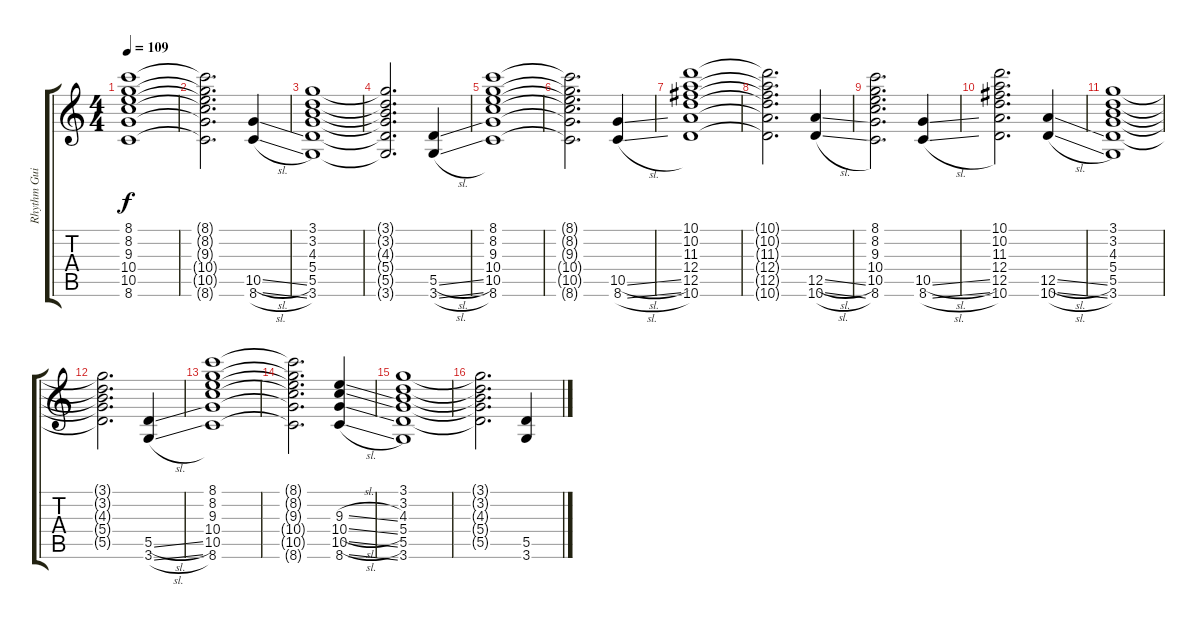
\track ("Rhythm Guitar" "Rhythm Gui") {instrument overdrivenguitar}
\staff {score tabs}
\tuning (E4 B3 G3 D3 A2 E2) {hide}
\ts (4 4)
\tempo 109
\clef g2
\ks c
(8.1 8.2 9.3 10.4 10.5 8.6).1{dy f} |
(8.1{t} 8.2{t} 9.3{t} 10.4{t} 10.5{t} 8.6{t}).2{d} (10.5{sl} 8.6{sl}).4 |
(3.1 3.2 4.3 5.4 5.5 3.6).1 |
(3.1{t} 3.2{t} 4.3{t} 5.4{t} 5.5{t} 3.6{t}).2{d} (5.5{sl} 3.6{sl}).4 |
(8.1 8.2 9.3 10.4 10.5 8.6).1 |
(8.1{t} 8.2{t} 9.3{t} 10.4{t} 10.5{t} 8.6{t}).2{d} (10.5{sl} 8.6{sl}).4 |
(10.1 10.2 11.3 12.4 12.5 10.6).1 |
(10.1{t} 10.2{t} 11.3{t} 12.4{t} 12.5{t} 10.6{t}).2{d} (12.5{sl} 10.6{sl}).4 |
(8.1 8.2 9.3 10.4 10.5 8.6).2{d} (10.5{sl} 8.6{sl}).4 |
(10.1 10.2 11.3 12.4 12.5 10.6).2{d} (12.5{sl} 10.6{sl}).4 |
(3.1 3.2 4.3 5.4 5.5 3.6).1 |
(3.1{t} 3.2{t} 4.3{t} 5.4{t} 5.5{t}).2{d} (5.5{sl} 3.6{sl}).4 |
(8.1 8.2 9.3 10.4 10.5 8.6).1 |
(8.1{t} 8.2{t} 9.3{t} 10.4{t} 10.5{t} 8.6{t}).2{d} (9.3{sl} 10.4{sl} 10.5{sl} 8.6{sl}).4 |
(3.1 3.2 4.3 5.4 5.5 3.6).1 |
(3.1{t} 3.2{t} 4.3{t} 5.4{t} 5.5{t}).2{d} (5.5{sl} 3.6{sl}).4
